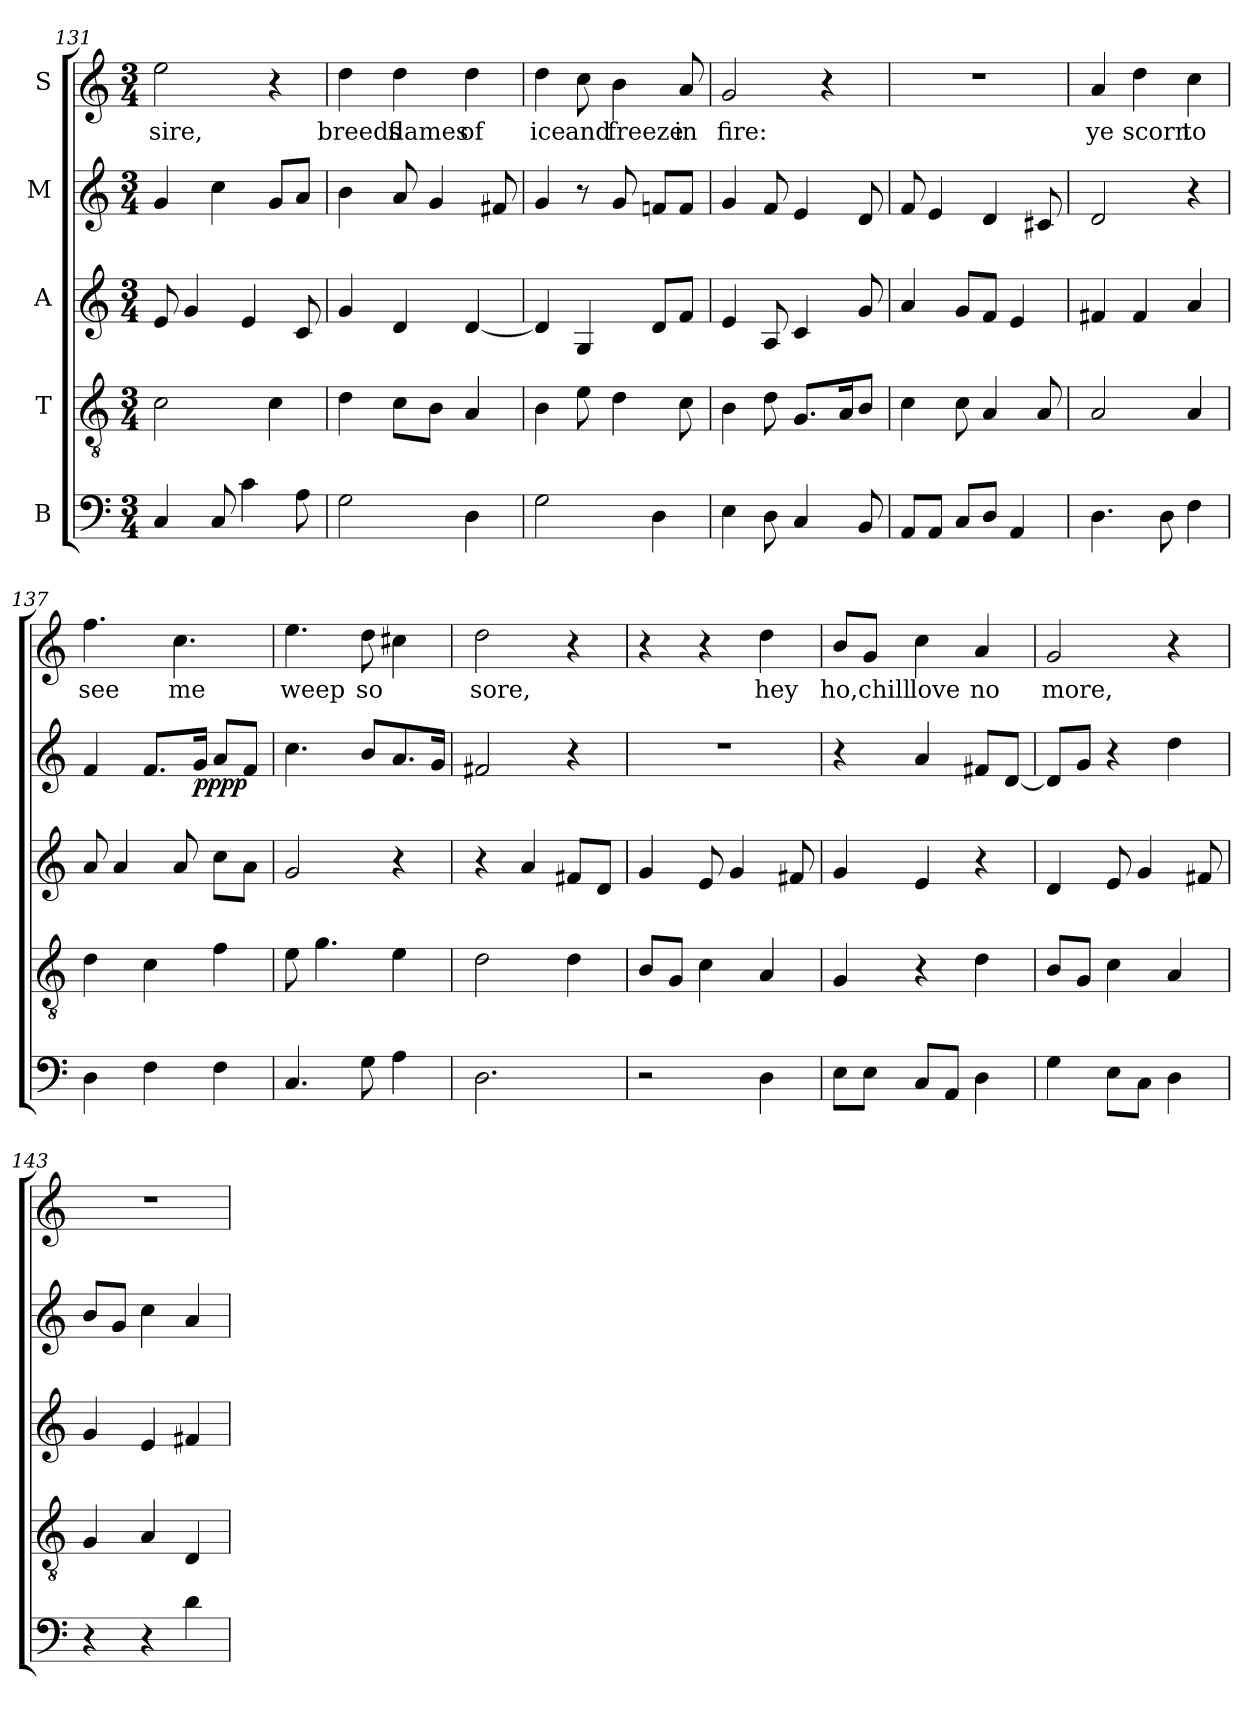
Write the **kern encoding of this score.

**kern	**kern	**kern	**kern	**dynam	**kern	**text
*part5	*part4	*part3	*part2	*part2	*part1	*part1
*staff5	*staff4	*staff3	*staff2	*staff2	*staff1	*staff1
*I"B	*I"T	*I"A	*I"M	*	*I"S	*
*clefF4	*clefGv2	*clefG2	*clefG2	*	*clefG2	*
*k[]	*k[]	*k[]	*k[]	*	*k[]	*
*C:	*C:	*C:	*C:	*	*C:	*
*M3/4	*M3/4	*M3/4	*M3/4	*	*M3/4	*
=131	=131	=131	=131	=131	=131	=131
!	!	!	!	!	!	!LO:LY:b
4C/	2c\	8e/	4g/	.	2ee\	-sire,
.	.	4g/	.	.	.	.
8C/	.	.	4cc\	.	.	.
4c\	.	4e/	.	.	.	.
.	4c\	.	8g/L	.	4r	.
8A\	.	8c/	8a/J	.	.	.
=132	=132	=132	=132	=132	=132	=132
!	!	!	!	!	!	!LO:LY:b
2G\	4d\	4g/	4b\	.	4dd\	breeds
!	!	!	!	!	!	!LO:LY:b
.	8c\L	4d/	8a/	.	4dd\	flames
.	8B\J	.	4g/	.	.	.
!	!	!	!	!	!	!LO:LY:b
4D\	4A/	[<4d/	.	.	4dd\	of
.	.	.	8f#X/	.	.	.
=133	=133	=133	=133	=133	=133	=133
!	!	!	!	!	!	!LO:LY:b
2G\	4B\	4d/]	4g/	.	4dd\	ice
!	!	!	!	!	!	!LO:LY:b
.	8e\	4G/	8r	.	8cc\	and
!	!	!	!	!	!	!LO:LY:b
.	4d\	.	8g/	.	4b\	freeze
4D\	.	8d/L	8fn/L	.	.	.
!	!	!	!	!	!	!LO:LY:b
.	8c\	8f/J	8f/J	.	8a/	in
!!LO:PB:g=z
=134	=134	=134	=134	=134	=134	=134
!	!	!	!	!	!	!LO:LY:b
4E\	4B\	4e/	4g/	.	2g/	fire:
8D\	8d\	8A/	8f/	.	.	.
4C/	8.G/L	4c/	4e/	.	.	.
.	.	.	.	.	4r	.
.	16A/k	.	.	.	.	.
8BB/	8B/J	8g/	8d/	.	.	.
=135	=135	=135	=135	=135	=135	=135
!	!	!	!	!	!LO:N:vis=1	!
8AA/L	4c\	4a/	8f/	.	2.r	.
8AA/J	.	.	4e/	.	.	.
8C/L	8c\	8g/L	.	.	.	.
8D/J	4A/	8f/J	4d/	.	.	.
4AA/	.	4e/	.	.	.	.
.	8A/	.	8c#X/	.	.	.
=136	=136	=136	=136	=136	=136	=136
!	!	!	!	!	!	!LO:LY:b
4.D\	2A/	4f#X/	2d/	.	4a/	ye
!	!	!	!	!	!	!LO:LY:b
.	.	4f#/	.	.	4dd\	scorn
8D\	.	.	.	.	.	.
!	!	!	!	!	!	!LO:LY:b
4F\	4A/	4a/	4r	.	4cc\	to
=137	=137	=137	=137	=137	=137	=137
!	!	!	!	!	!	!LO:LY:b
4D\	4d\	8a/	4f/	.	4.ff\	see
.	.	4a/	.	.	.	.
4F\	4c\	.	8.f/L	.	.	.
!	!	!	!	!	!	!LO:LY:b
.	.	8a/	.	.	4.cc\	me
!	!	!	!	!LO:DY:b	!	!
.	.	.	16g/Jk	pppp	.	.
4F\	4f\	8cc\L	8a/L	.	.	.
.	.	8a\J	8f/J	.	.	.
=138	=138	=138	=138	=138	=138	=138
!	!	!	!	!	!	!LO:LY:b
4.C/	8e\	2g/	4.cc\	.	4.ee\	weep
.	4.g\	.	.	.	.	.
!	!	!	!	!	!	!LO:LY:b
8G\	.	.	8b/L	.	8dd\	so
4A\	4e\	4r	8.a/	.	4cc#X\	.
.	.	.	16g/Jk	.	.	.
!!LO:LB:g=z
=139	=139	=139	=139	=139	=139	=139
!	!	!	!	!	!	!LO:LY:b
2.D\	2d\	4r	2f#X/	.	2dd\	sore,
.	.	4a/	.	.	.	.
.	4d\	8f#X/L	4r	.	4r	.
.	.	8d/J	.	.	.	.
=140	=140	=140	=140	=140	=140	=140
!	!	!	!LO:N:vis=1	!	!	!
2r	8B/L	4g/	2.r	.	4r	.
.	8G/J	.	.	.	.	.
.	4c\	8e/	.	.	4r	.
.	.	4g/	.	.	.	.
!	!	!	!	!	!	!LO:LY:b
4D\	4A/	.	.	.	4dd\	hey
.	.	8f#X/	.	.	.	.
=141	=141	=141	=141	=141	=141	=141
!	!	!	!	!	!	!LO:LY:b
8E\L	4G/	4g/	4r	.	8b/L	ho,
!	!	!	!	!	!	!LO:LY:b
8E\J	.	.	.	.	8g/J	chill
!	!	!	!	!	!	!LO:LY:b
8C/L	4r	4e/	4a/	.	4cc\	love
8AA/J	.	.	.	.	.	.
!	!	!	!	!	!	!LO:LY:b
4D\	4d\	4r	8f#X/L	.	4a/	no
.	.	.	[<8d/J	.	.	.
=142	=142	=142	=142	=142	=142	=142
!	!	!	!	!	!	!LO:LY:b
4G\	8B/L	4d/	8d/L]	.	2g/	more,
.	8G/J	.	8g/J	.	.	.
8E\L	4c\	8e/	4r	.	.	.
8C\J	.	4g/	.	.	.	.
4D\	4A/	.	4dd\	.	4r	.
.	.	8f#X/	.	.	.	.
=143	=143	=143	=143	=143	=143	=143
!	!	!	!	!	!LO:N:vis=1	!
4r	4G/	4g/	8b/L	.	2.r	.
.	.	.	8g/J	.	.	.
4r	4A/	4e/	4cc\	.	.	.
4d\	4D/	4f#X/	4a/	.	.	.
=	=	=	=	=	=	=
*-	*-	*-	*-	*-	*-	*-
